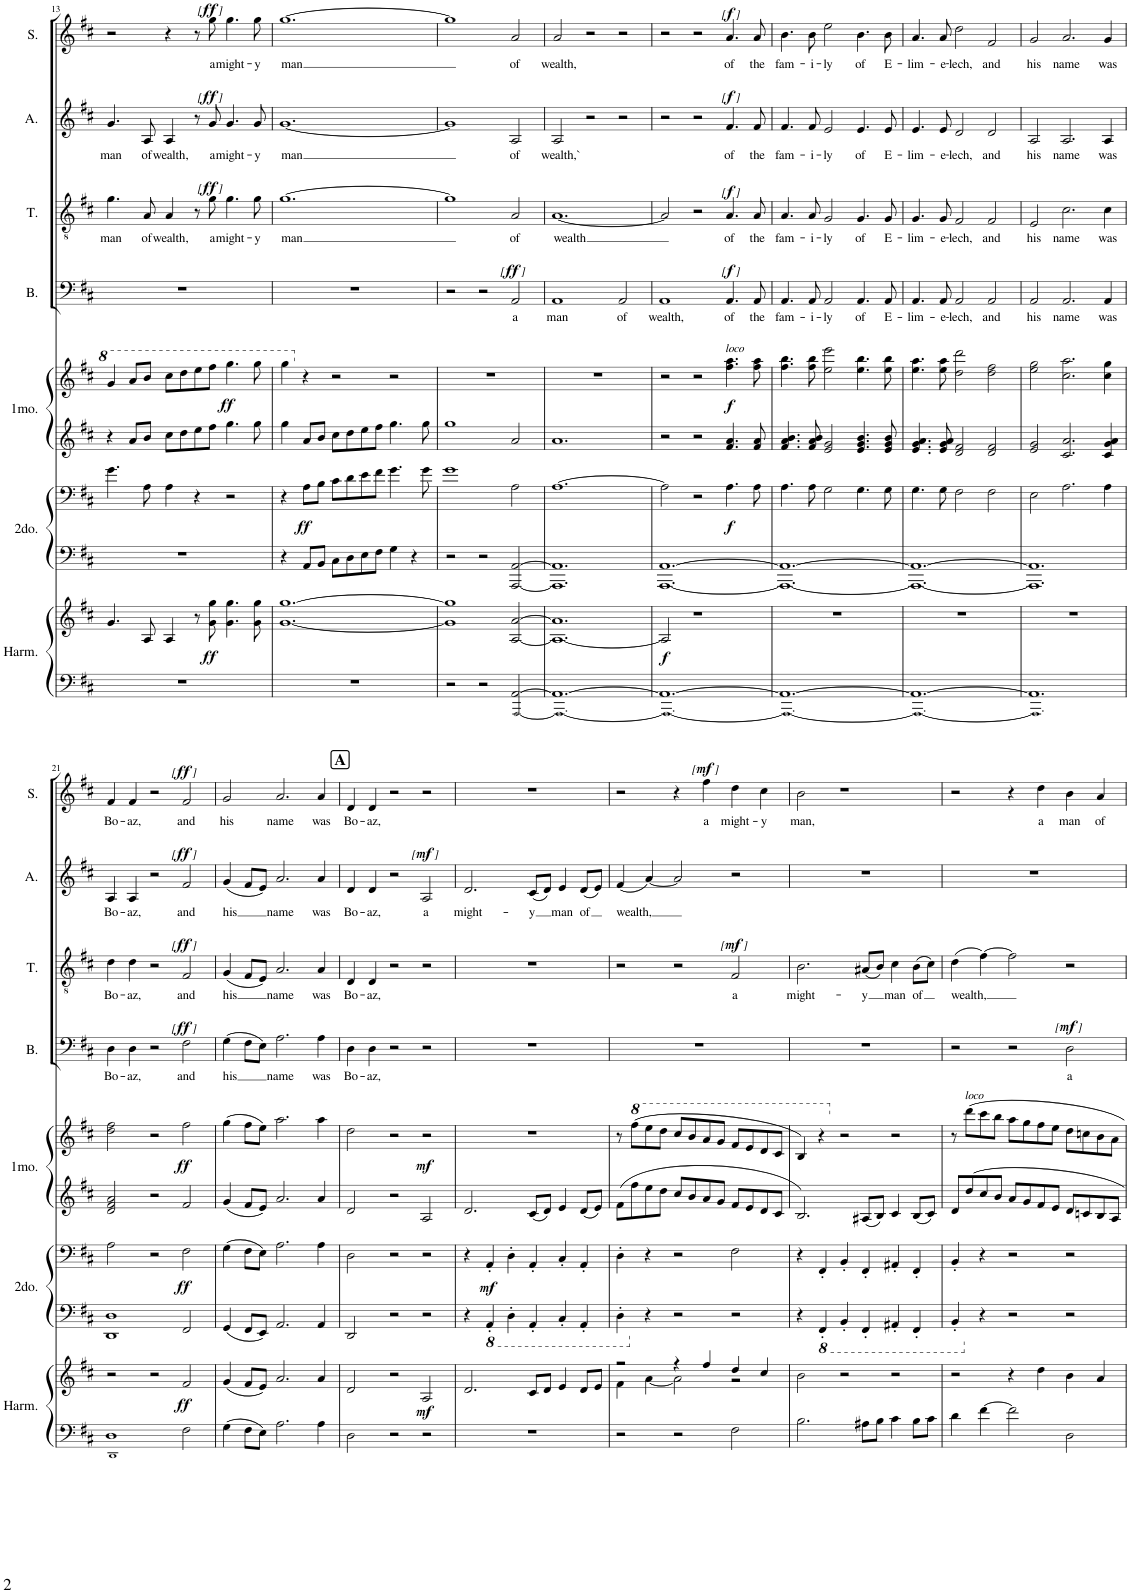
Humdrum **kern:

**kern	**kern	**dynam	**kern	**kern	**dynam	**kern	**kern	**dynam	**kern	**text	**dynam	**kern	**text	**dynam	**kern	**text	**dynam	**kern	**text	**dynam
*part7	*part7	*part7	*part6	*part6	*part6	*part5	*part5	*part5	*part4	*part4	*part4	*part3	*part3	*part3	*part2	*part2	*part2	*part1	*part1	*part1
*staff10	*staff9	*staff9/10	*staff8	*staff7	*staff7/8	*staff6	*staff5	*staff5/6	*staff4	*staff4	*staff4	*staff3	*staff3	*staff3	*staff2	*staff2	*staff2	*staff1	*staff1	*staff1
*I"Harmonium (ad lib.)	*	*	*I"Secundo	*	*	*I"Primo	*	*	*I"Bass	*	*	*I"Tenor	*	*	*I"Alto	*	*	*I"Soprano	*	*
*I'Harm.	*	*	*	*	*	*	*	*	*I'B.	*	*	*I'T.	*	*	*I'A.	*	*	*I'S.	*	*
!!LO:PB:g=z
*clefF4	*clefG2	*	*clefF4	*clefF4	*	*clefG2	*clefG2	*	*clefF4	*	*	*clefGv2	*	*	*clefG2	*	*	*clefG2	*	*
*k[f#c#]	*k[f#c#]	*	*k[f#c#]	*k[f#c#]	*	*k[f#c#]	*k[f#c#]	*	*k[f#c#]	*	*	*k[f#c#]	*	*	*k[f#c#]	*	*	*k[f#c#]	*	*
*M3/2	*M3/2	*	*M3/2	*M3/2	*	*M3/2	*M3/2	*	*M3/2	*	*	*M3/2	*	*	*M3/2	*	*	*M3/2	*	*
=13	=13	=13	=13	=13	=13	=13	=13	=13	=13	=13	=13	=13	=13	=13	=13	=13	=13	=13	=13	=13
*^	*	*	*	*	*	*	*	*	*^	*	*	*	*	*	*	*	*	*	*	*
!	!	!	!	!	!	!	!	!	!	!	!	!	!	!	!LO:LY:b	!	!	!LO:LY:b	!	!	!	!
1.r	1.D	4.g/	.	1.r	4.g\	.	4r	4gg/	.	1.r	1.D	.	.	4.g\	man	.	4.g/	man	.	2r	.	.
.	.	.	.	.	.	.	8a/L	8aa/L	.	.	.	.	.	.	.	.	.	.	.	.	.	.
!	!	!	!	!	!	!	!	!	!	!	!	!	!	!	!LO:LY:b	!	!	!LO:LY:b	!	!	!	!
.	.	8A/	.	.	8A\	.	8b/J	8bb/J	.	.	.	.	.	8A/	of	.	8A/	of	.	.	.	.
!	!	!	!	!	!	!	!	!	!	!	!	!	!	!	!LO:LY:b	!	!	!LO:LY:b	!	!	!	!
.	.	4A/	.	.	4A\	.	8cc#\L	8ccc#\L	.	.	.	.	.	4A/	wealth,	.	4A/	wealth,	.	4r	.	.
.	.	.	.	.	.	.	8dd\	8ddd\	.	.	.	.	.	.	.	.	.	.	.	.	.	.
.	.	8r	.	.	4r	.	8ee\	8eee\	.	.	.	.	.	8r	.	.	8r	.	.	8r	.	.
!	!	!	!LO:DY:b	!	!	!	!	!	!	!	!	!	!	!	!LO:LY:b	!LO:DY:a	!	!LO:LY:b	!	!	!LO:LY:b	!
!	!	!	!	!	!	!	!	!	!	!	!	!	!	!	!	!LO:DY:n=1:a	!	!	!	!	!	!
!	!	!	!	!	!	!	!	!	!	!	!	!	!	!	!	!LO:DY:n=2:a	!	!	!LO:DY:a	!	!	!
!	!	!	!	!	!	!	!	!	!	!	!	!	!	!	!	!	!	!	!LO:DY:n=1:a	!	!	!
!	!	!	!	!	!	!	!	!	!	!	!	!	!	!	!	!	!	!	!LO:DY:n=2:a	!	!	!LO:DY:a
!	!	!	!	!	!	!	!	!	!	!	!	!	!	!	!	!	!	!	!	!	!	!LO:DY:n=1:a
!	!	!	!	!	!	!	!	!	!	!	!	!	!	!	!	!	!	!	!	!	!	!LO:DY:n=2:a
.	.	8g\ 8gg\	ff	.	.	.	8ff#\J	8fff#\J	.	.	.	.	.	8g\	a	other-dynamics ff other-dynamics	8g/	a	other-dynamics ff other-dynamics	8gg\	a	other-dynamics ff other-dynamics
!	!	!	!	!	!	!	!	!	!LO:DY:b	!	!	!	!	!	!LO:LY:b	!	!	!LO:LY:b	!	!	!LO:LY:b	!
.	.	4.g\ 4.gg\	.	.	2r	.	4.gg\	4.ggg\	ff	.	.	.	.	4.g\	might-	.	4.g/	might-	.	4.gg\	might-	.
!	!	!	!	!	!	!	!	!	!	!	!	!	!	!	!LO:LY:b	!	!	!LO:LY:b	!	!	!LO:LY:b	!
.	.	8g\ 8gg\	.	.	.	.	8gg\	8ggg\	.	.	.	.	.	8g\	-y	.	8g/	-y	.	8gg\	-y	.
*v	*v	*	*	*	*	*	*	*	*	*v	*v	*	*	*	*	*	*	*	*	*	*	*
=14	=14	=14	=14	=14	=14	=14	=14	=14	=14	=14	=14	=14	=14	=14	=14	=14	=14	=14	=14	=14
!	!	!	!	!	!	!	!	!	!	!	!	!	!LO:LY:b	!	!	!LO:LY:b	!	!	!LO:LY:b	!
1.r	[1.g [1.gg	.	4r	4r	.	4gg\	4ggg\	.	1.r	.	.	[1.g	man	.	[1.g	man	.	[1.gg	man	.
!	!	!	!	!	!LO:DY:b	!	!	!	!	!	!	!	!	!	!	!	!	!	!	!
.	.	.	8AA/L	8A\L	ff	8a/L	4r	.	.	.	.	.	.	.	.	.	.	.	.	.
.	.	.	8BB/J	8B\J	.	8b/J	.	.	.	.	.	.	.	.	.	.	.	.	.	.
.	.	.	8C#\L	8c#\L	.	8cc#\L	2r	.	.	.	.	.	.	.	.	.	.	.	.	.
.	.	.	8D\	8d\	.	8dd\	.	.	.	.	.	.	.	.	.	.	.	.	.	.
.	.	.	8E\	8e\	.	8ee\	.	.	.	.	.	.	.	.	.	.	.	.	.	.
.	.	.	8F#\J	8f#\J	.	8ff#\J	.	.	.	.	.	.	.	.	.	.	.	.	.	.
.	.	.	4G\	4.g\	.	4.gg\	2r	.	.	.	.	.	.	.	.	.	.	.	.	.
.	.	.	4r	.	.	.	.	.	.	.	.	.	.	.	.	.	.	.	.	.
.	.	.	.	8g\	.	8gg\	.	.	.	.	.	.	.	.	.	.	.	.	.	.
=15	=15	=15	=15	=15	=15	=15	=15	=15	=15	=15	=15	=15	=15	=15	=15	=15	=15	=15	=15	=15
2r	1g] 1gg]	.	2r	1g	.	1gg	1.r	.	2r	.	.	1g]	.	.	1g]	.	.	1gg]	.	.
2r	.	.	2r	.	.	.	.	.	2r	.	.	.	.	.	.	.	.	.	.	.
!	!	!	!	!	!	!	!	!	!	!LO:LY:b	!LO:DY:a	!	!LO:LY:b	!	!	!LO:LY:b	!	!	!LO:LY:b	!
!	!	!	!	!	!	!	!	!	!	!	!LO:DY:n=1:a	!	!	!	!	!	!	!	!	!
!	!	!	!	!	!	!	!	!	!	!	!LO:DY:n=2:a	!	!	!	!	!	!	!	!	!
[2AAA!/ [2AA/	[2A/ [2a/	.	[2AAA/ [2AA/	2A\	.	2a/	.	.	2AA/	a	other-dynamics ff other-dynamics	2A/	of	.	2A/	of	.	2a/	of	.
=16	=16	=16	=16	=16	=16	=16	=16	=16	=16	=16	=16	=16	=16	=16	=16	=16	=16	=16	=16	=16
!	!	!	!	!	!	!	!	!	!	!LO:LY:b	!	!	!LO:LY:b	!	!	!LO:LY:b	!	!	!LO:LY:b	!
1.AAA!_ 1.AA_	1.A_ 1.a]	.	1.AAA] 1.AA]	[1.A	.	1.a	1.r	.	1AA	man	.	[1.A	wealth	.	2A/	wealth,`	.	2a/	wealth,	.
.	.	.	.	.	.	.	.	.	.	.	.	.	.	.	2r	.	.	2r	.	.
!	!	!	!	!	!	!	!	!	!	!LO:LY:b	!	!	!	!	!	!	!	!	!	!
.	.	.	.	.	.	.	.	.	2AA/	of	.	.	.	.	2r	.	.	2r	.	.
=17	=17	=17	=17	=17	=17	=17	=17	=17	=17	=17	=17	=17	=17	=17	=17	=17	=17	=17	=17	=17
!	!	!LO:DY:a=2	!	!	!	!	!	!	!	!LO:LY:b	!	!	!	!	!	!	!	!	!	!
1.AAA!_ 1.AA_	2A/]	f	[1.AAA [1.AA	2A\]	.	2r	2r	.	1AA	wealth,	.	2A/]	.	.	2r	.	.	2r	.	.
.	1r	.	.	2r	.	2r	2r	.	.	.	.	2r	.	.	2r	.	.	2r	.	.
!	!	!	!	!	!	!	!LO:TX:a:i:t=loco	!	!	!	!	!	!	!	!	!	!	!	!	!
!	!	!	!	!	!LO:DY:b	!	!	!LO:DY:b	!	!LO:LY:b	!LO:DY:a	!	!LO:LY:b	!	!	!LO:LY:b	!	!	!LO:LY:b	!
!	!	!	!	!	!	!	!	!	!	!	!LO:DY:n=1:a	!	!	!	!	!	!	!	!	!
!	!	!	!	!	!	!	!	!	!	!	!LO:DY:n=2:a	!	!	!LO:DY:a	!	!	!	!	!	!
!	!	!	!	!	!	!	!	!	!	!	!	!	!	!LO:DY:n=1:a	!	!	!	!	!	!
!	!	!	!	!	!	!	!	!	!	!	!	!	!	!LO:DY:n=2:a	!	!	!LO:DY:a	!	!	!
!	!	!	!	!	!	!	!	!	!	!	!	!	!	!	!	!	!LO:DY:n=1:a	!	!	!
!	!	!	!	!	!	!	!	!	!	!	!	!	!	!	!	!	!LO:DY:n=2:a	!	!	!LO:DY:a
!	!	!	!	!	!	!	!	!	!	!	!	!	!	!	!	!	!	!	!	!LO:DY:n=1:a
!	!	!	!	!	!	!	!	!	!	!	!	!	!	!	!	!	!	!	!	!LO:DY:n=2:a
.	.	.	.	4.A\	f	4.f#/ 4.a/	4.ff#\ 4.aa\	f	4.AA/	of	other-dynamics f other-dynamics	4.A/	of	other-dynamics f other-dynamics	4.f#/	of	other-dynamics f other-dynamics	4.a/	of	other-dynamics f other-dynamics
!	!	!	!	!	!	!	!	!	!	!LO:LY:b	!	!	!LO:LY:b	!	!	!LO:LY:b	!	!	!LO:LY:b	!
.	.	.	.	8A\	.	8f#/ 8a/	8ff#\ 8aa\	.	8AA/	the	.	8A/	the	.	8f#/	the	.	8a/	the	.
=18	=18	=18	=18	=18	=18	=18	=18	=18	=18	=18	=18	=18	=18	=18	=18	=18	=18	=18	=18	=18
!	!	!	!	!	!	!	!	!	!	!LO:LY:b	!	!	!LO:LY:b	!	!	!LO:LY:b	!	!	!LO:LY:b	!
1.AAA!_ 1.AA_	1.r	.	1.AAA_ 1.AA_	4.A\	.	4.f#/ 4.a/ 4.b/	4.ff#\ 4.bb\	.	4.AA/	fam-	.	4.A/	fam-	.	4.f#/	fam-	.	4.b\	fam-	.
!	!	!	!	!	!	!	!	!	!	!LO:LY:b	!	!	!LO:LY:b	!	!	!LO:LY:b	!	!	!LO:LY:b	!
.	.	.	.	8A\	.	8f#/ 8a/ 8b/	8ff#\ 8bb\	.	8AA/	-i-	.	8A/	-i-	.	8f#/	-i-	.	8b\	-i-	.
!	!	!	!	!	!	!	!	!	!	!LO:LY:b	!	!	!LO:LY:b	!	!	!LO:LY:b	!	!	!LO:LY:b	!
.	.	.	.	2G\	.	2e/ 2g/	2ee\ 2eee\	.	2AA/	-ly	.	2G/	-ly	.	2e/	-ly	.	2ee\	-ly	.
!	!	!	!	!	!	!	!	!	!	!LO:LY:b	!	!	!LO:LY:b	!	!	!LO:LY:b	!	!	!LO:LY:b	!
.	.	.	.	4.G\	.	4.e/ 4.g/ 4.b/	4.ee\ 4.bb\	.	4.AA/	of	.	4.G/	of	.	4.e/	of	.	4.b\	of	.
!	!	!	!	!	!	!	!	!	!	!LO:LY:b	!	!	!LO:LY:b	!	!	!LO:LY:b	!	!	!LO:LY:b	!
.	.	.	.	8G\	.	8e/ 8g/ 8b/	8ee\ 8bb\	.	8AA/	E-	.	8G/	E-	.	8e/	E-	.	8b\	E-	.
=19	=19	=19	=19	=19	=19	=19	=19	=19	=19	=19	=19	=19	=19	=19	=19	=19	=19	=19	=19	=19
!	!	!	!	!	!	!	!	!	!	!LO:LY:b	!	!	!LO:LY:b	!	!	!LO:LY:b	!	!	!LO:LY:b	!
1.AAA!_ 1.AA_	1.r	.	1.AAA_ 1.AA_	4.G\	.	4.e/ 4.g/ 4.a/	4.ee\ 4.aa\	.	4.AA/	-lim-	.	4.G/	-lim-	.	4.e/	-lim-	.	4.a/	-lim-	.
!	!	!	!	!	!	!	!	!	!	!LO:LY:b	!	!	!LO:LY:b	!	!	!LO:LY:b	!	!	!LO:LY:b	!
.	.	.	.	8G\	.	8e/ 8g/ 8a/	8ee\ 8aa\	.	8AA/	-e-	.	8G/	-e-	.	8e/	-e-	.	8a/	-e-	.
!	!	!	!	!	!	!	!	!	!	!LO:LY:b	!	!	!LO:LY:b	!	!	!LO:LY:b	!	!	!LO:LY:b	!
.	.	.	.	2F#\	.	2d/ 2f#/	2dd\ 2ddd\	.	2AA/	-lech,	.	2F#/	-lech,	.	2d/	-lech,	.	2dd\	-lech,	.
!	!	!	!	!	!	!	!	!	!	!LO:LY:b	!	!	!LO:LY:b	!	!	!LO:LY:b	!	!	!LO:LY:b	!
.	.	.	.	2F#\	.	2d/ 2f#/	2dd\ 2ff#\	.	2AA/	and	.	2F#/	and	.	2d/	and	.	2f#/	and	.
=20	=20	=20	=20	=20	=20	=20	=20	=20	=20	=20	=20	=20	=20	=20	=20	=20	=20	=20	=20	=20
!	!	!	!	!	!	!	!	!	!	!LO:LY:b	!	!	!LO:LY:b	!	!	!LO:LY:b	!	!	!LO:LY:b	!
1.AAA!] 1.AA]	1.r	.	1.AAA] 1.AA]	2E\	.	2e/ 2g/	2ee\ 2gg\	.	2AA/	his	.	2E/	his	.	2A/	his	.	2g/	his	.
!	!	!	!	!	!	!	!	!	!	!LO:LY:b	!	!	!LO:LY:b	!	!	!LO:LY:b	!	!	!LO:LY:b	!
.	.	.	.	2.A\	.	2.c#/ 2.a/	2.cc#\ 2.aa\	.	2.AA/	name	.	2.c#\	name	.	2.A/	name	.	2.a/	name	.
!	!	!	!	!	!	!	!	!	!	!LO:LY:b	!	!	!LO:LY:b	!	!	!LO:LY:b	!	!	!LO:LY:b	!
.	.	.	.	4A\	.	4c#/ 4g/ 4a/	4cc#\ 4gg\	.	4AA/	was	.	4c#\	was	.	4A/	was	.	4g/	was	.
!!LO:LB:g=z
=21	=21	=21	=21	=21	=21	=21	=21	=21	=21	=21	=21	=21	=21	=21	=21	=21	=21	=21	=21	=21
!	!	!	!	!	!	!	!	!	!	!LO:LY:b	!	!	!LO:LY:b	!	!	!LO:LY:b	!	!	!LO:LY:b	!
1DD! 1D	2r	.	1DD 1D	2A\	.	2d/ 2f#/ 2a/	2dd\ 2ff#\	.	4D\	Bo-	.	4d\	Bo-	.	4A/	Bo-	.	4f#/	Bo-	.
!	!	!	!	!	!	!	!	!	!	!LO:LY:b	!	!	!LO:LY:b	!	!	!LO:LY:b	!	!	!LO:LY:b	!
.	.	.	.	.	.	.	.	.	4D\	-az,	.	4d\	-az,	.	4A/	-az,	.	4f#/	-az,	.
.	2r	.	.	2r	.	2r	2r	.	2r	.	.	2r	.	.	2r	.	.	2r	.	.
!	!	!LO:DY:b	!	!	!LO:DY:b	!	!	!LO:DY:b	!	!LO:LY:b	!LO:DY:a	!	!LO:LY:b	!	!	!LO:LY:b	!	!	!LO:LY:b	!
!	!	!	!	!	!	!	!	!	!	!	!LO:DY:n=1:a	!	!	!	!	!	!	!	!	!
!	!	!	!	!	!	!	!	!	!	!	!LO:DY:n=2:a	!	!	!LO:DY:a	!	!	!	!	!	!
!	!	!	!	!	!	!	!	!	!	!	!	!	!	!LO:DY:n=1:a	!	!	!	!	!	!
!	!	!	!	!	!	!	!	!	!	!	!	!	!	!LO:DY:n=2:a	!	!	!LO:DY:a	!	!	!
!	!	!	!	!	!	!	!	!	!	!	!	!	!	!	!	!	!LO:DY:n=1:a	!	!	!
!	!	!	!	!	!	!	!	!	!	!	!	!	!	!	!	!	!LO:DY:n=2:a	!	!	!LO:DY:a
!	!	!	!	!	!	!	!	!	!	!	!	!	!	!	!	!	!	!	!	!LO:DY:n=1:a
!	!	!	!	!	!	!	!	!	!	!	!	!	!	!	!	!	!	!	!	!LO:DY:n=2:a
2F#\	2f#/	ff	2FF#/	2F#\	ff	2f#/	2ff#\	ff	2F#\	and	other-dynamics ff other-dynamics	2F#/	and	other-dynamics ff other-dynamics	2f#/	and	other-dynamics ff other-dynamics	2f#/	and	other-dynamics ff other-dynamics
=22	=22	=22	=22	=22	=22	=22	=22	=22	=22	=22	=22	=22	=22	=22	=22	=22	=22	=22	=22	=22
!	!	!	!	!	!	!	!	!	!	!LO:LY:b	!	!	!LO:LY:b	!	!	!LO:LY:b	!	!	!LO:LY:b	!
4G\	(4g/	.	4GG/	(4G\	.	4g/	(4gg\	.	(4G\	his	.	(4G/	his	.	(4g/	his	.	2g/	his	.
8F#\L	8f#/L	.	8FF#/L	8F#\L	.	8f#/L	8ff#\L	.	8F#\L	.	.	8F#/L	.	.	8f#/L	.	.	.	.	.
8E\J	8e/J)	.	8EE/J	8E\J)	.	8e/J	8ee\J)	.	8E\J)	.	.	8E/J)	.	.	8e/J)	.	.	.	.	.
!	!	!	!	!	!	!	!	!	!	!LO:LY:b	!	!	!LO:LY:b	!	!	!LO:LY:b	!	!	!LO:LY:b	!
2.A\	2.a/	.	2.AA/	2.A\	.	2.a/	2.aa\	.	2.A\	name	.	2.A/	name	.	2.a/	name	.	2.a/	name	.
!	!	!	!	!	!	!	!	!	!	!LO:LY:b	!	!	!LO:LY:b	!	!	!LO:LY:b	!	!	!LO:LY:b	!
4A\	4a/	.	4AA/	4A\	.	4a/	4aa\	.	4A\	was	.	4A/	was	.	4a/	was	.	4a/	was	.
!!LO:REH:place=s1:a:B:cj:fs=14:t=A
=23	=23	=23	=23	=23	=23	=23	=23	=23	=23	=23	=23	=23	=23	=23	=23	=23	=23	=23	=23	=23
!	!	!	!	!	!	!	!	!	!	!LO:LY:b	!	!	!LO:LY:b	!	!	!LO:LY:b	!	!	!LO:LY:b	!
2D\	2d/	.	2DD/	2D\	.	2d/	2dd\	.	4D\	Bo-	.	4D/	Bo-	.	4d/	Bo-	.	4d/	Bo-	.
!	!	!	!	!	!	!	!	!	!	!LO:LY:b	!	!	!LO:LY:b	!	!	!LO:LY:b	!	!	!LO:LY:b	!
.	.	.	.	.	.	.	.	.	4D\	-az,	.	4D/	-az,	.	4d/	-az,	.	4d/	-az,	.
2r	2r	.	2r	2r	.	2r	2r	.	2r	.	.	2r	.	.	2r	.	.	2r	.	.
!	!	!LO:DY:b	!	!	!	!	!	!LO:DY:a=2	!	!	!	!	!	!	!	!LO:LY:b	!LO:DY:a	!	!	!
!	!	!	!	!	!	!	!	!	!	!	!	!	!	!	!	!	!LO:DY:n=1:a	!	!	!
!	!	!	!	!	!	!	!	!	!	!	!	!	!	!	!	!	!LO:DY:n=2:a	!	!	!
2r	2A/	mf	2r	2r	.	2A/	2r	mf	2r	.	.	2r	.	.	2A/	a	other-dynamics mf other-dynamics	2r	.	.
=24	=24	=24	=24	=24	=24	=24	=24	=24	=24	=24	=24	=24	=24	=24	=24	=24	=24	=24	=24	=24
*	*	*	*	*	*	*	*	*	*^	*	*	*	*	*	*	*	*	*	*	*
!	!	!	!	!	!	!	!	!	!	!	!	!	!	!	!	!	!LO:LY:b	!	!	!	!
1.r	2.d/	.	4r	4r	.	2.d/	1.r	.	1.r	1.D	.	.	1.r	.	.	2.d/	might-	.	1.r	.	.
*	*	*	*8ba	*	*	*	*	*	*	*	*	*	*	*	*	*	*	*	*	*	*
!	!	!	!	!	!LO:DY:b	!	!	!	!	!	!	!	!	!	!	!	!	!	!	!	!
.	.	.	4AAA'/	4AA'/	mf	.	.	.	.	.	.	.	.	.	.	.	.	.	.	.	.
.	.	.	4DD'\	4D'\	.	.	.	.	.	.	.	.	.	.	.	.	.	.	.	.	.
!	!	!	!	!	!	!	!	!	!	!	!	!	!	!	!	!	!LO:LY:b	!	!	!	!
.	8c#/L	.	4AAA'/	4AA'/	.	8c#/L	.	.	.	.	.	.	.	.	.	(8c#/L	-y	.	.	.	.
.	8d/J	.	.	.	.	8d/J	.	.	.	.	.	.	.	.	.	8d/J)	.	.	.	.	.
!	!	!	!	!	!	!	!	!	!	!	!	!	!	!	!	!	!LO:LY:b	!	!	!	!
.	4e/	.	4CC#'/	4C#'/	.	4e/	.	.	.	.	.	.	.	.	.	4e/	man	.	.	.	.
!	!	!	!	!	!	!	!	!	!	!	!	!	!	!	!	!	!LO:LY:b	!	!	!	!
.	8d/L	.	4AAA'/	4AA'/	.	8d/L	.	.	.	.	.	.	.	.	.	(8d/L	of	.	.	.	.
.	8e/J	.	.	.	.	8e/J	.	.	.	.	.	.	.	.	.	8e/J)	.	.	.	.	.
*	*	*	*	*	*	*	*	*	*v	*v	*	*	*	*	*	*	*	*	*	*	*
=25	=25	=25	=25	=25	=25	=25	=25	=25	=25	=25	=25	=25	=25	=25	=25	=25	=25	=25	=25	=25
*	*^	*	*	*	*	*	*	*	*	*	*	*	*	*	*	*	*	*	*	*
!	!	!	!	!	!	!	!	!	!	!	!	!	!	!	!	!	!LO:LY:b	!	!	!	!
2r	2r	4f#\	.	4DD'\	4D'\	.	8f#\L	8r	.	1.r	.	.	2r	.	.	(4f#/	wealth,	.	2r	.	.
*	*	*	*	*	*	*	*	*8va	*	*	*	*	*	*	*	*	*	*	*	*	*
.	.	.	.	.	.	.	8ff#\	(8fff#\L	.	.	.	.	.	.	.	.	.	.	.	.	.
*	*	*	*	*X8ba	*	*	*	*	*	*	*	*	*	*	*	*	*	*	*	*	*
.	.	[4a\	.	4r	4r	.	8ee\	8eee\	.	.	.	.	.	.	.	[4a/)	.	.	.	.	.
.	.	.	.	.	.	.	8dd\J	8ddd\J	.	.	.	.	.	.	.	.	.	.	.	.	.
2r	4r	2a\]	.	2r	2r	.	8cc#/L	8ccc#/L	.	.	.	.	2r	.	.	2a/]	.	.	4r	.	.
.	.	.	.	.	.	.	8b/	8bb/	.	.	.	.	.	.	.	.	.	.	.	.	.
!	!	!	!	!	!	!	!	!	!	!	!	!	!	!	!	!	!	!	!	!LO:LY:b	!LO:DY:a
!	!	!	!	!	!	!	!	!	!	!	!	!	!	!	!	!	!	!	!	!	!LO:DY:n=1:a
!	!	!	!	!	!	!	!	!	!	!	!	!	!	!	!	!	!	!	!	!	!LO:DY:n=2:a
.	4ff#/	.	.	.	.	.	8a/	8aa/	.	.	.	.	.	.	.	.	.	.	4ff#\	a	other-dynamics mf other-dynamics
.	.	.	.	.	.	.	8g/J	8gg/J	.	.	.	.	.	.	.	.	.	.	.	.	.
!	!	!	!	!	!	!	!	!	!	!	!	!	!	!LO:LY:b	!LO:DY:a	!	!	!	!	!LO:LY:b	!
!	!	!	!	!	!	!	!	!	!	!	!	!	!	!	!LO:DY:n=1:a	!	!	!	!	!	!
!	!	!	!	!	!	!	!	!	!	!	!	!	!	!	!LO:DY:n=2:a	!	!	!	!	!	!
2F#\	4dd/	2r	.	2r	2F#\	.	8f#/L	8ff#/L	.	.	.	.	2F#/	a	other-dynamics mf other-dynamics	2r	.	.	4dd\	might-	.
.	.	.	.	.	.	.	8e/	8ee/	.	.	.	.	.	.	.	.	.	.	.	.	.
!	!	!	!	!	!	!	!	!	!	!	!	!	!	!	!	!	!	!	!	!LO:LY:b	!
.	4cc#/	.	.	.	.	.	8d/	8dd/	.	.	.	.	.	.	.	.	.	.	4cc#\	-y	.
.	.	.	.	.	.	.	8c#/J	8cc#/J	.	.	.	.	.	.	.	.	.	.	.	.	.
*	*v	*v	*	*	*	*	*	*	*	*	*	*	*	*	*	*	*	*	*	*	*
=26	=26	=26	=26	=26	=26	=26	=26	=26	=26	=26	=26	=26	=26	=26	=26	=26	=26	=26	=26	=26
!	!	!	!	!	!	!	!	!	!	!	!	!	!LO:LY:b	!	!	!	!	!	!LO:LY:b	!
2.B\	2b\	.	4r	4r	.	2.B/	4b/)	.	1.r	.	.	2.B\	might-	.	1.r	.	.	2b\	man,	.
*	*	*	*8ba	*	*	*	*	*	*	*	*	*	*	*	*	*	*	*	*	*
.	.	.	4FFF#'/	4FF#'/	.	.	4r	.	.	.	.	.	.	.	.	.	.	.	.	.
*	*	*	*	*	*	*	*X8va	*	*	*	*	*	*	*	*	*	*	*	*	*
.	2r	.	4BBB'/	4BB'/	.	.	2r	.	.	.	.	.	.	.	.	.	.	1r	.	.
!	!	!	!	!	!	!	!	!	!	!	!	!	!LO:LY:b	!	!	!	!	!	!	!
8A#X\L	.	.	4FFF#'/	4FF#'/	.	8A#X/L	.	.	.	.	.	(8A#X/L	-y	.	.	.	.	.	.	.
8B\J	.	.	.	.	.	8B/J	.	.	.	.	.	8B/J)	.	.	.	.	.	.	.	.
!	!	!	!	!	!	!	!	!	!	!	!	!	!LO:LY:b	!	!	!	!	!	!	!
4c#\	2r	.	4AAA#X'/	4AA#X'/	.	4c#/	2r	.	.	.	.	4c#\	man	.	.	.	.	.	.	.
!	!	!	!	!	!	!	!	!	!	!	!	!	!LO:LY:b	!	!	!	!	!	!	!
8B\L	.	.	4FFF#'/	4FF#'/	.	8B/L	.	.	.	.	.	(8B\L	of	.	.	.	.	.	.	.
8c#\J	.	.	.	.	.	8c#/J	.	.	.	.	.	8c#\J)	.	.	.	.	.	.	.	.
=27	=27	=27	=27	=27	=27	=27	=27	=27	=27	=27	=27	=27	=27	=27	=27	=27	=27	=27	=27	=27
!	!	!	!	!	!	!	!	!	!	!	!	!	!LO:LY:b	!	!	!	!	!	!	!
*	*	*	*	*	*	*	*	*	*	*	*	*	*	*	*^	*	*	*	*	*
4d\	2r	.	4BBB'/	4BB'/	.	8d/L	8r	.	2r	.	.	(4d\	wealth,	.	1.r	1.d	.	.	2r	.	.
!	!	!	!	!	!	!	!LO:TX:a:i:t=loco	!	!	!	!	!	!	!	!	!	!	!	!	!	!
.	.	.	.	.	.	8dd/	8ddd\L	.	.	.	.	.	.	.	.	.	.	.	.	.	.
*	*	*	*X8ba	*	*	*	*	*	*	*	*	*	*	*	*	*	*	*	*	*	*
[4f#\	.	.	4r	4r	.	8cc#/	8ccc#\	.	.	.	.	[4f#\)	.	.	.	.	.	.	.	.	.
.	.	.	.	.	.	8b/J	8bb\J	.	.	.	.	.	.	.	.	.	.	.	.	.	.
2f#\]	4r	.	2r	2r	.	8a/L	8aa\L	.	2r	.	.	2f#\]	.	.	.	.	.	.	4r	.	.
.	.	.	.	.	.	8g/	8gg\	.	.	.	.	.	.	.	.	.	.	.	.	.	.
!	!	!	!	!	!	!	!	!	!	!	!	!	!	!	!	!	!	!	!	!LO:LY:b	!
.	4dd\	.	.	.	.	8f#/	8ff#\	.	.	.	.	.	.	.	.	.	.	.	4dd\	a	.
.	.	.	.	.	.	8e/J	8ee\J	.	.	.	.	.	.	.	.	.	.	.	.	.	.
!	!	!	!	!	!	!	!	!	!	!LO:LY:b	!LO:DY:a	!	!	!	!	!	!	!	!	!LO:LY:b	!
!	!	!	!	!	!	!	!	!	!	!	!LO:DY:n=1:a	!	!	!	!	!	!	!	!	!	!
!	!	!	!	!	!	!	!	!	!	!	!LO:DY:n=2:a	!	!	!	!	!	!	!	!	!	!
2D\	4b\	.	2r	2r	.	8d/L	8dd\L	.	2D\	a	other-dynamics mf other-dynamics	2r	.	.	.	.	.	.	4b\	man	.
.	.	.	.	.	.	8cn/	8ccn\	.	.	.	.	.	.	.	.	.	.	.	.	.	.
!	!	!	!	!	!	!	!	!	!	!	!	!	!	!	!	!	!	!	!	!LO:LY:b	!
.	4a/	.	.	.	.	8B/	8b\	.	.	.	.	.	.	.	.	.	.	.	4a/	of	.
.	.	.	.	.	.	8A/J	8a\J	.	.	.	.	.	.	.	.	.	.	.	.	.	.
*	*	*	*	*	*	*	*	*	*	*	*	*	*	*	*v	*v	*	*	*	*	*
=	=	=	=	=	=	=	=	=	=	=	=	=	=	=	=	=	=	=	=	=
*-	*-	*-	*-	*-	*-	*-	*-	*-	*-	*-	*-	*-	*-	*-	*-	*-	*-	*-	*-	*-
